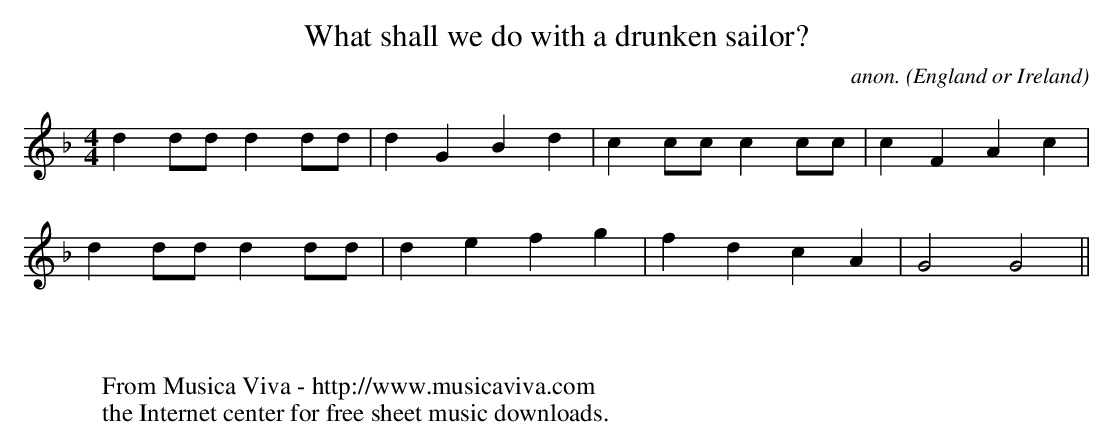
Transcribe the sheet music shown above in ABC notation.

X:1
T:What shall we do with a drunken sailor?
C:anon.
O:England or Ireland
M:4/4
L:1/8
K:G Dor
d2 dd d2 dd | d2 G2 B2 d2 | c2 cc c2 cc | c2 F2 A2 c2 |
d2 dd d2 dd | d2 e2 f2 g2 | f2 d2 c2 A2 | G4 G4 ||
W:
W:
W:  From Musica Viva - http://www.musicaviva.com
W:  the Internet center for free sheet music downloads.
